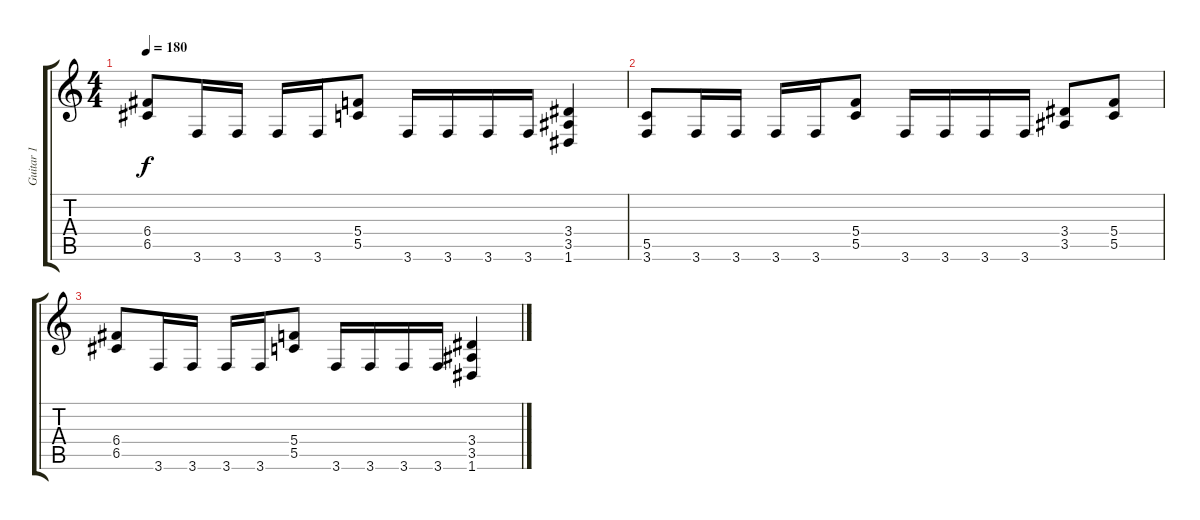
\track ("Guitar 1" "Guitar 1") {instrument distortionguitar}
\staff {score tabs}
\tuning (D4 A3 F3 C3 G2 D2) {hide}
\ts (4 4)
\tempo 180
\clef g2
\ks c
(6.4 6.5).8{dy f} 3.6.16 3.6.16 3.6.16 3.6.16 (5.4 5.5).8 3.6.16 3.6.16 3.6.16 3.6.16 (3.4 3.5 1.6).4 |
(5.5 3.6).8{volume 0} 3.6.16 3.6.16 3.6.16 3.6.16 (5.4 5.5).8 3.6.16 3.6.16 3.6.16 3.6.16 (3.4 3.5).8 (5.4 5.5).8 |
(6.4 6.5).8 3.6.16 3.6.16 3.6.16 3.6.16 (5.4 5.5).8 3.6.16 3.6.16 3.6.16 3.6.16 (3.4 3.5 1.6).4
